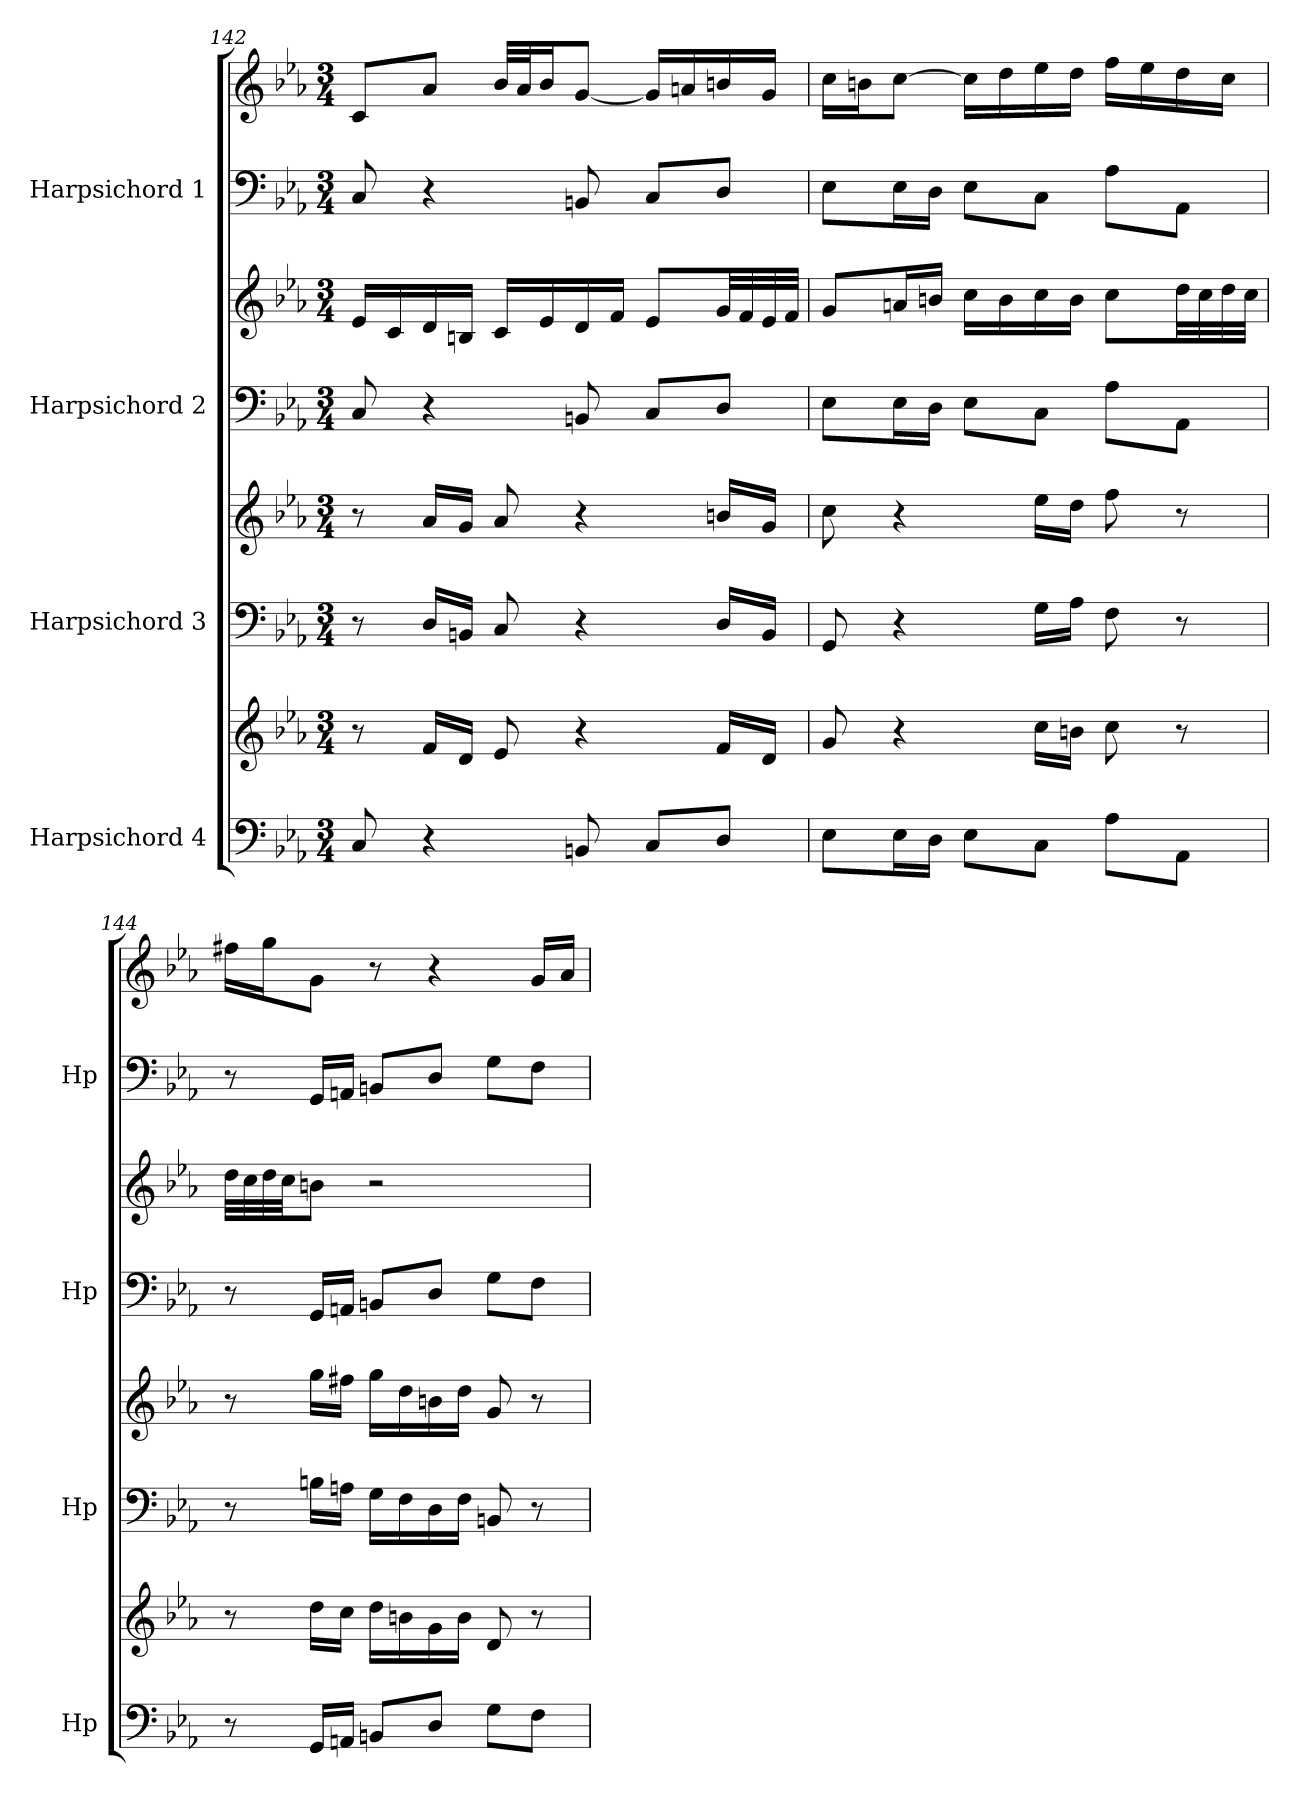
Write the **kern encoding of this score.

**kern	**kern	**kern	**kern	**kern	**kern	**kern	**kern
*part4	*part4	*part3	*part3	*part2	*part2	*part1	*part1
*staff8	*staff7	*staff6	*staff5	*staff4	*staff3	*staff2	*staff1
*I"Harpsichord 4	*	*I"Harpsichord 3	*	*I"Harpsichord 2	*	*I"Harpsichord 1	*
*I'Hp	*	*I'Hp	*	*I'Hp	*	*I'Hp	*
*clefF4	*clefG2	*clefF4	*clefG2	*clefF4	*clefG2	*clefF4	*clefG2
*k[b-e-a-]	*k[b-e-a-]	*k[b-e-a-]	*k[b-e-a-]	*k[b-e-a-]	*k[b-e-a-]	*k[b-e-a-]	*k[b-e-a-]
*M3/4	*M3/4	*M3/4	*M3/4	*M3/4	*M3/4	*M3/4	*M3/4
=142	=142	=142	=142	=142	=142	=142	=142
8C/	8r	8r	8r	8C/	16e-/LL	8C/	8c/L
.	.	.	.	.	16c/	.	.
4r	16f/LL	16D/LL	16a-/LL	4r	16d/	4r	8a-/J
.	16d/JJ	16BBn/JJ	16g/JJ	.	16Bn/JJ	.	.
.	8e-/	8C/	8a-/	.	16c/LL	.	32b-/LLL
.	.	.	.	.	.	.	32a-/J
.	.	.	.	.	16e-/	.	16b-/J
8BBn/	4r	4r	4r	8BBn/	16d/	8BBn/	[8g/J
.	.	.	.	.	16f/JJ	.	.
8C/L	.	.	.	8C/L	8e-/L	8C/L	16g/LL]
.	.	.	.	.	.	.	16an/
8D/J	16f/LL	16D/LL	16bn/LL	8D/J	32g/LL	8D/J	16bn/
.	.	.	.	.	32f/	.	.
.	16d/JJ	16BB/JJ	16g/JJ	.	32e-/	.	16g/JJ
.	.	.	.	.	32f/JJJ	.	.
!!LO:PB:g=z
=143	=143	=143	=143	=143	=143	=143	=143
8E-\L	8g/	8GG/	8cc\	8E-\L	8g/L	8E-\L	16cc\LL
.	.	.	.	.	.	.	16bn\J
16E-\L	4r	4r	4r	16E-\L	16an/L	16E-\L	[8cc\J
16D\JJ	.	.	.	16D\JJ	16bn/JJ	16D\JJ	.
8E-\L	.	.	.	8E-\L	16cc\LL	8E-\L	16cc\LL]
.	.	.	.	.	16b\	.	16dd\
8C\J	16cc\LL	16G\LL	16ee-\LL	8C\J	16cc\	8C\J	16ee-\
.	16bn\JJ	16A-\JJ	16dd\JJ	.	16b\JJ	.	16dd\JJ
8A-\L	8cc\	8F\	8ff\	8A-\L	8cc\L	8A-\L	16ff\LL
.	.	.	.	.	.	.	16ee-\
8AA-\J	8r	8r	8r	8AA-\J	32dd\LL	8AA-\J	16dd\
.	.	.	.	.	32cc\	.	.
.	.	.	.	.	32dd\	.	16cc\JJ
.	.	.	.	.	32cc\JJJ	.	.
=144	=144	=144	=144	=144	=144	=144	=144
8r	8r	8r	8r	8r	32dd\LLL	8r	16ff#X\LL
.	.	.	.	.	32cc\	.	.
.	.	.	.	.	32dd\	.	16gg\J
.	.	.	.	.	32cc\JJ	.	.
16GG/LL	16dd\LL	16Bn\LL	16gg\LL	16GG/LL	8bn\J	16GG/LL	8g\J
16AAn/JJ	16cc\JJ	16An\JJ	16ff#X\JJ	16AAn/JJ	.	16AAn/JJ	.
8BBn/L	16dd\LL	16G\LL	16gg\LL	8BBn/L	2r	8BBn/L	8r
.	16bn\	16F\	16dd\	.	.	.	.
8D/J	16g\	16D\	16bn\	8D/J	.	8D/J	4r
.	16b\JJ	16F\JJ	16dd\JJ	.	.	.	.
8G\L	8d/	8BBn/	8g/	8G\L	.	8G\L	.
8F\J	8r	8r	8r	8F\J	.	8F\J	16g/LL
.	.	.	.	.	.	.	16a-/JJ
=	=	=	=	=	=	=	=
*-	*-	*-	*-	*-	*-	*-	*-
